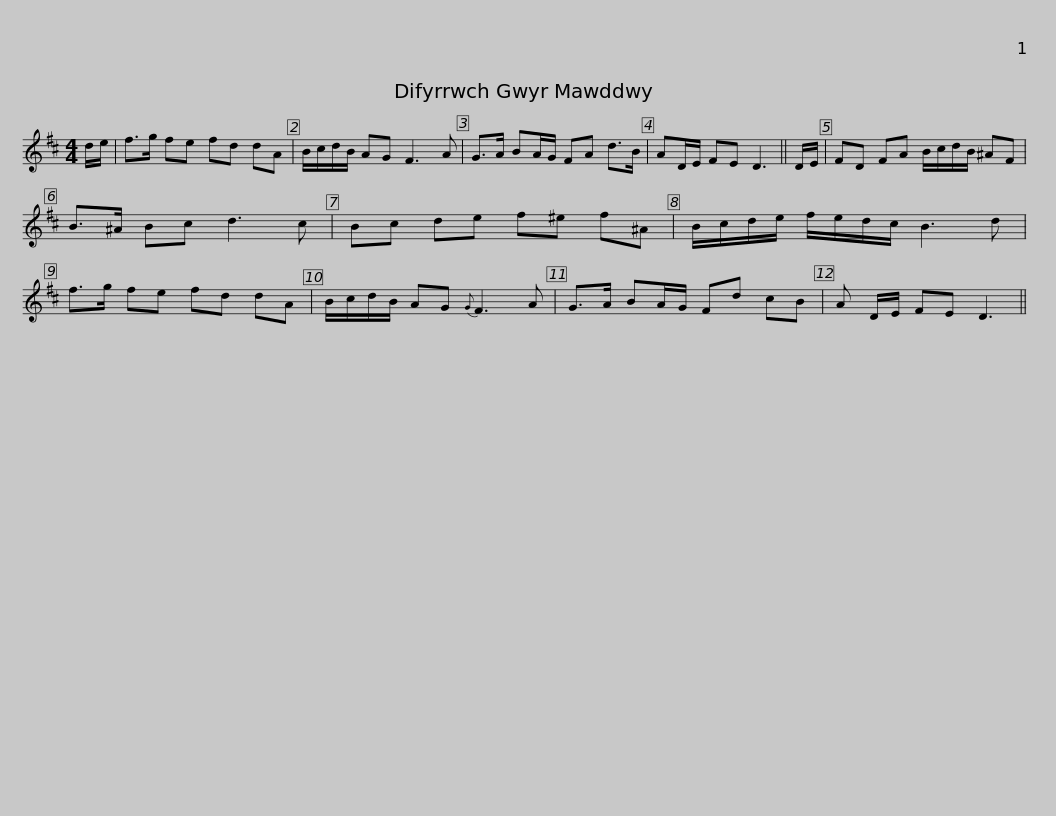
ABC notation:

X:1
L:1/8
M:4/4
I:linebreak $
K:D
V:1 treble
V:1
 d/e/ | f>g fe fd dA | B/c/d/B/ AG F3 A | G>A BA/G/ FA d>B | AD/E/ FE D3 || %5
 D/E/ |$ FD FA B/c/d/B/ ^AF | B>^A Bc d3 c | Bc de f^e f^A | B/c/d/e/ f/e/d/c/ B3 d | %10
 f>g fe fd dA |$ B/c/d/B/ AG{G} F3 A | G>A BA/G/ Fd cB | A D/E/ FE D3 || %14
